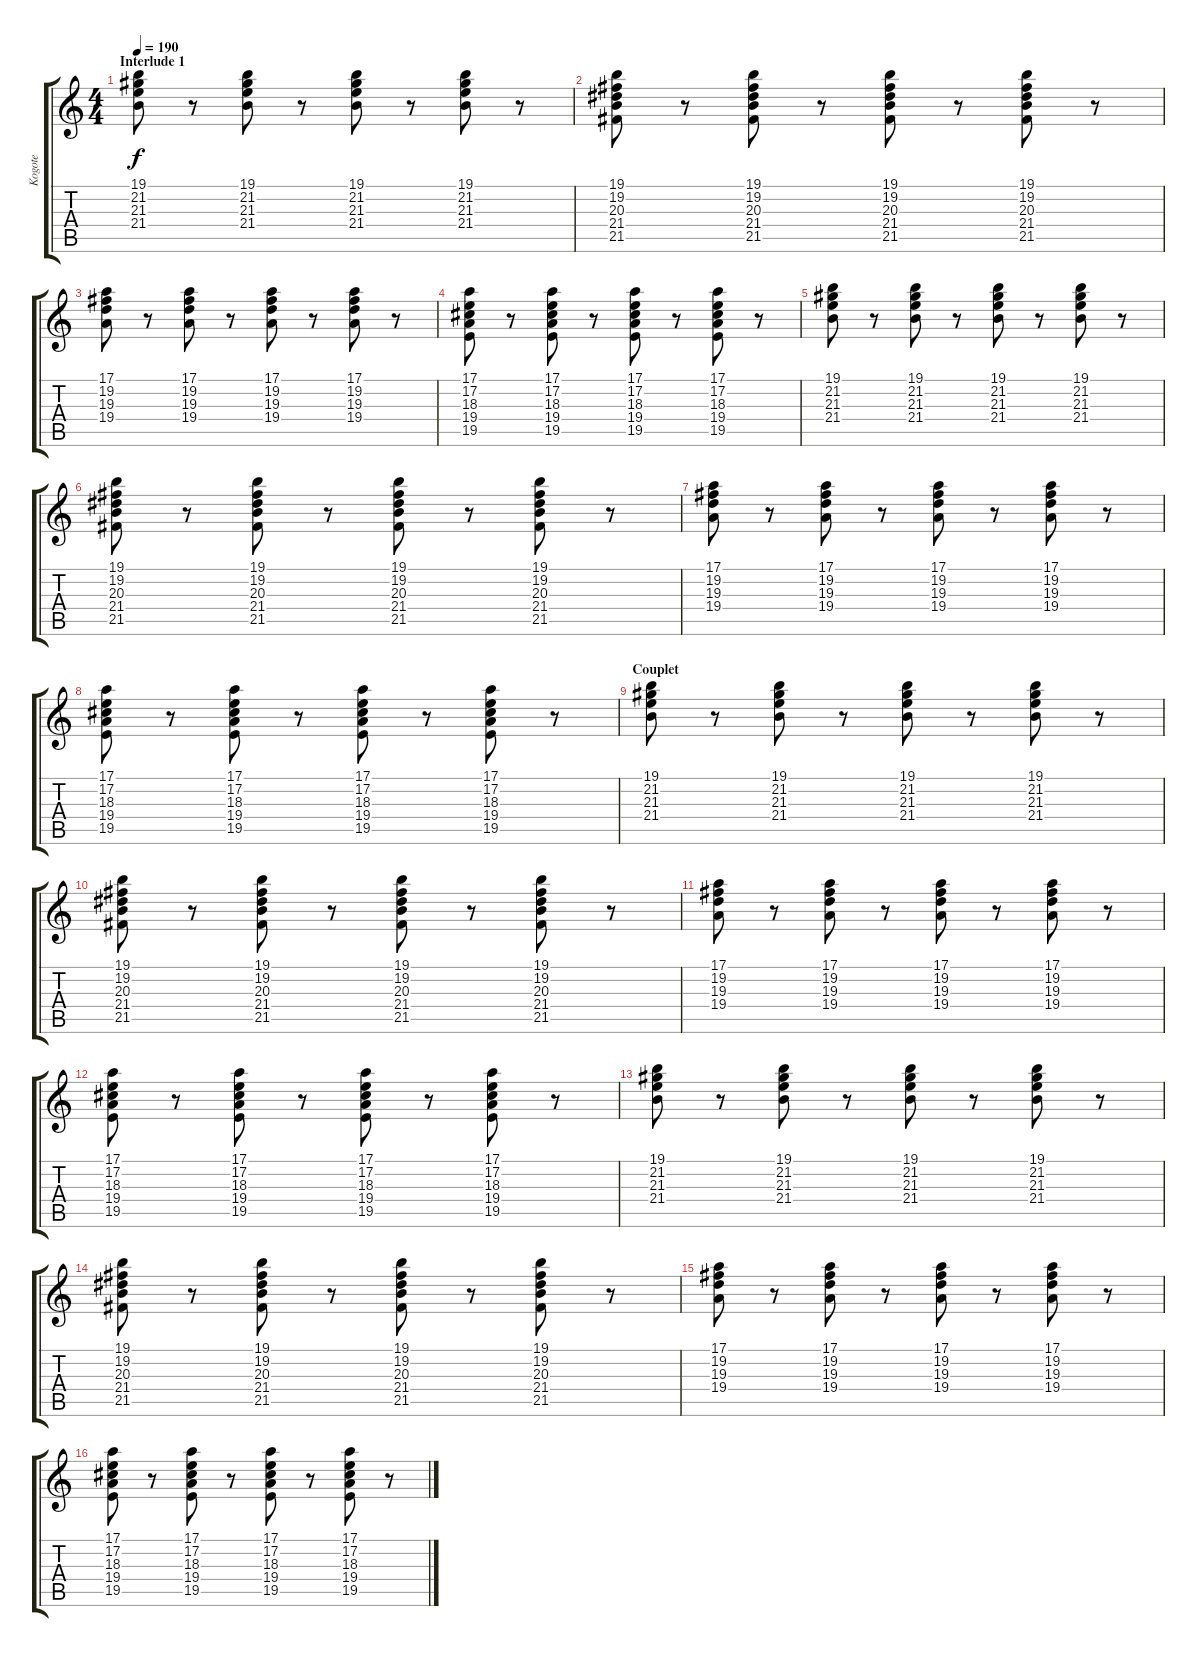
\track ("Kogote" "Kogote") {instrument rockorgan}
\staff {score tabs}
\tuning (E4 B3 G3 D3 A2 E2) {hide}
\ts (4 4)
\section ("" "Interlude 1")
\tempo 190
\clef g2
\ks c
(19.1 21.2 21.3 21.4).8{dy f} r.8 (19.1 21.2 21.3 21.4).8 r.8 (19.1 21.2 21.3 21.4).8 r.8 (19.1 21.2 21.3 21.4).8 r.8 |
(19.1 19.2 20.3 21.4 21.5).8 r.8 (19.1 19.2 20.3 21.4 21.5).8 r.8 (19.1 19.2 20.3 21.4 21.5).8 r.8 (19.1 19.2 20.3 21.4 21.5).8 r.8 |
(17.1 19.2 19.3 19.4).8 r.8 (17.1 19.2 19.3 19.4).8 r.8 (17.1 19.2 19.3 19.4).8 r.8 (17.1 19.2 19.3 19.4).8 r.8 |
(17.1 17.2 18.3 19.4 19.5).8 r.8 (17.1 17.2 18.3 19.4 19.5).8 r.8 (17.1 17.2 18.3 19.4 19.5).8 r.8 (17.1 17.2 18.3 19.4 19.5).8 r.8 |
(19.1 21.2 21.3 21.4).8 r.8 (19.1 21.2 21.3 21.4).8 r.8 (19.1 21.2 21.3 21.4).8 r.8 (19.1 21.2 21.3 21.4).8 r.8 |
(19.1 19.2 20.3 21.4 21.5).8 r.8 (19.1 19.2 20.3 21.4 21.5).8 r.8 (19.1 19.2 20.3 21.4 21.5).8 r.8 (19.1 19.2 20.3 21.4 21.5).8 r.8 |
(17.1 19.2 19.3 19.4).8 r.8 (17.1 19.2 19.3 19.4).8 r.8 (17.1 19.2 19.3 19.4).8 r.8 (17.1 19.2 19.3 19.4).8 r.8 |
(17.1 17.2 18.3 19.4 19.5).8 r.8 (17.1 17.2 18.3 19.4 19.5).8 r.8 (17.1 17.2 18.3 19.4 19.5).8 r.8 (17.1 17.2 18.3 19.4 19.5).8 r.8 |
\section ("" "Couplet ")
(19.1 21.2 21.3 21.4).8 r.8 (19.1 21.2 21.3 21.4).8 r.8 (19.1 21.2 21.3 21.4).8 r.8 (19.1 21.2 21.3 21.4).8 r.8 |
(19.1 19.2 20.3 21.4 21.5).8 r.8 (19.1 19.2 20.3 21.4 21.5).8 r.8 (19.1 19.2 20.3 21.4 21.5).8 r.8 (19.1 19.2 20.3 21.4 21.5).8 r.8 |
(17.1 19.2 19.3 19.4).8 r.8 (17.1 19.2 19.3 19.4).8 r.8 (17.1 19.2 19.3 19.4).8 r.8 (17.1 19.2 19.3 19.4).8 r.8 |
(17.1 17.2 18.3 19.4 19.5).8 r.8 (17.1 17.2 18.3 19.4 19.5).8 r.8 (17.1 17.2 18.3 19.4 19.5).8 r.8 (17.1 17.2 18.3 19.4 19.5).8 r.8 |
(19.1 21.2 21.3 21.4).8 r.8 (19.1 21.2 21.3 21.4).8 r.8 (19.1 21.2 21.3 21.4).8 r.8 (19.1 21.2 21.3 21.4).8 r.8 |
(19.1 19.2 20.3 21.4 21.5).8 r.8 (19.1 19.2 20.3 21.4 21.5).8 r.8 (19.1 19.2 20.3 21.4 21.5).8 r.8 (19.1 19.2 20.3 21.4 21.5).8 r.8 |
(17.1 19.2 19.3 19.4).8 r.8 (17.1 19.2 19.3 19.4).8 r.8 (17.1 19.2 19.3 19.4).8 r.8 (17.1 19.2 19.3 19.4).8 r.8 |
(17.1 17.2 18.3 19.4 19.5).8 r.8 (17.1 17.2 18.3 19.4 19.5).8 r.8 (17.1 17.2 18.3 19.4 19.5).8 r.8 (17.1 17.2 18.3 19.4 19.5).8 r.8
